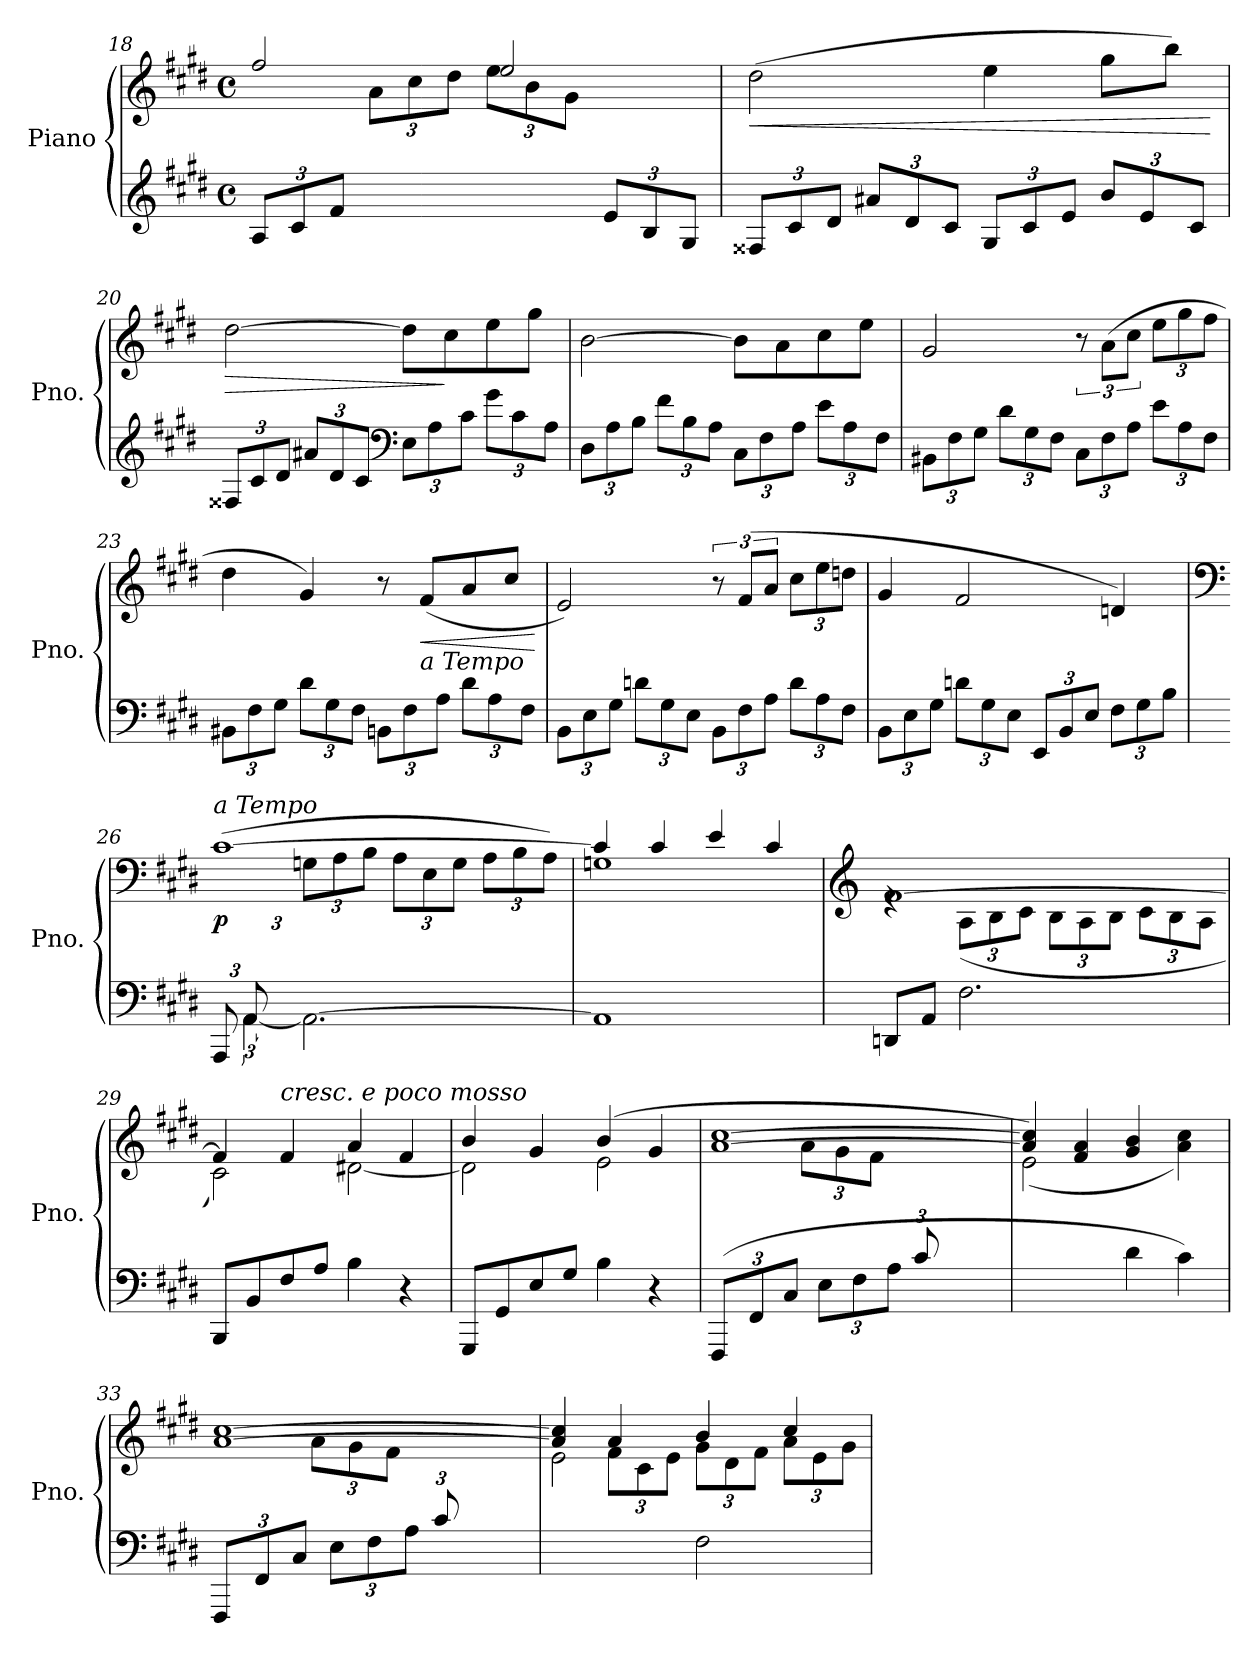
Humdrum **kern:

**kern	**kern	**dynam
*part1	*part1	*part1
*staff2	*staff1	*staff1/2
*I"Piano	*	*
*I'Pno.	*	*
*clefG2	*clefG2	*
*k[f#c#g#d#]	*k[f#c#g#d#]	*
*M4/4	*M4/4	*
*met(c)	*met(c)	*
*Xbrackettup	*	*
=18	=18	=18
*^	*^	*
12A/L	1ryy	4ryy	2ff#/	.
12c#/	.	.	.	.
12f#/J	.	.	.	.
*	*	*Xbrackettup	*	*
2ryy	.	12a\L	.	.
.	.	12cc#\	.	.
.	.	12dd#\J	.	.
.	.	12ee\L	2ee/	.
.	.	12b\	.	.
.	.	12g#\J	.	.
12e/L	.	4ryy	.	.
12B/	.	.	.	.
12G#/J	.	.	.	.
*v	*v	*	*	*
*	*v	*v	*
=19	=19	=19
!	!	!LO:HP:b
12F##X/L	(>2dd#\	<
12c#/	.	.
12d#/J	.	.
12a#X/L	.	.
12d#/	.	.
12c#/J	.	.
12G#/L	4ee\	.
12c#/	.	.
12e/J	.	.
12b/L	8gg#\L	.
12e/	.	.
.	8bb\J)	.
12c#/J	.	.
.	.	[
!!LO:LB:g=z
=20	=20	=20
!	!	!LO:HP:b
12F##X/L	[2dd#\	>
12c#/	.	.
12d#/J	.	.
12a#X/L	.	.
12d#/	.	.
12c#/J	.	.
*clefF4	*	*
12E\L	8dd#\L]	.
12A\	.	.
.	8cc#\	]
12c#\J	.	.
12g#\L	8ee\	.
12c#\	.	.
.	8gg#\J	.
12A\J	.	.
=21	=21	=21
12D#\L	[2b\	.
12A\	.	.
12B\J	.	.
12f#\L	.	.
12B\	.	.
12A\J	.	.
12C#\L	8b\L]	.
12F#\	.	.
.	8a\	.
12A\J	.	.
12e\L	8cc#\	.
12A\	.	.
.	8ee\J	.
12F#\J	.	.
=22	=22	=22
12BB#X\L	2g#/	.
12F#\	.	.
12G#\J	.	.
12d#\L	.	.
12G#\	.	.
12F#\J	.	.
*	*brackettup	*
!	!	!LO:DY:a=2
!	!	!LO:DY:n=1:a=2
12C#\L	12r	p other-dynamics
12F#\	(>12a\L	.
12A\J	12cc#\J	.
*	*Xbrackettup	*
12e\L	12ee\L	.
12A\	12gg#\	.
12F#\J	12ff#\J	.
!!LO:LB:g=z
=23	=23	=23
12BB#X\L	4dd#\	.
12F#\	.	.
12G#\J	.	.
12d#\L	4g#/)	.
12G#\	.	.
12F#\J	.	.
12BBn\L	8r	.
12F#\	.	.
!	!LO:TX:b:i:t=a Tempo	!
!	!	!LO:HP:b
.	(<8f#/L	<
12A\J	.	.
12d#\L	8a/	.
12A\	.	.
.	8cc#/J	.
12F#\J	.	.
.	.	[
=24	=24	=24
12BB\L	2e/)	.
12E\	.	.
12G#\J	.	.
12dn\L	.	.
12G#\	.	.
12E\J	.	.
*	*brackettup	*
!	!	!LO:DY:b
!	!	!LO:DY:n=1:b
12BB\L	12r	p other-dynamics
12F#\	(>12f#/L	.
12A\J	12a/J	.
*	*Xbrackettup	*
12d\L	12cc#\L	.
12A\	12ee\	.
12F#\J	12ddn\J	.
=25	=25	=25
12BB\L	4g#/	.
12E\	.	.
12G#\J	.	.
12dn\L	2f#/	.
12G#\	.	.
12E\J	.	.
12EE/L	.	.
12BB/	.	.
12E/J	.	.
12F#\L	4dn/)	.
12G#\	.	.
12B\J	.	.
=26	=26	=26
*	*clefF4	*
*^	*	*
*	*brackettup	*	*
*	*	*^	*
!	!	!LO:TX:a:i:t=a Tempo	!	!
!	!	!	!	!LO:DY:b
(>12AAA/L	12ryy	(>[1c#	6ryy	p
12AA/	[6AA\	.	.	.
6%5ryy	.	.	12E\J	.
.	2.AA\_	.	12Gn\L	.
.	.	.	12A\	.
.	.	.	12B\J	.
.	.	.	12A\L	.
.	.	.	12E\	.
.	.	.	12G\J	.
.	.	.	12A\L	.
.	.	.	12B\	.
.	.	.	12A\J)	.
!!LO:LB:g=z	!!
=27	=27	=27	=27	=27
1ryy	1AA]	4c#/]	1Gn	.
.	.	4c#/	.	.
.	.	4e/	.	.
.	.	4c#/)	.	.
*v	*v	*	*	*
=28	=28	=28	=28
*	*clefG2	*	*
8DDn/L	[1f#	4re	.
8AA/J	.	.	.
2.F#\	.	(>12A\L	.
.	.	12B\	.
.	.	12c#\J	.
.	.	12B\L	.
.	.	12A\	.
.	.	12B\J	.
.	.	12c#\L	.
.	.	12B\	.
.	.	12A\J	.
=29	=29	=29	=29
8BBB/L	4f#/]	2c#\)	.
8BB/	.	.	.
!	!LO:TX:a:i:t=cresc. e poco mosso	!	!
8F#/	4f#/	.	.
8A/J	.	.	.
4B\	4a/	[2d#X\	.
4r	4f#/	.	.
=30	=30	=30	=30
8GGG#/L	4b/	2d#\]	.
8GG#/	.	.	.
8E/	4g#/	.	.
8G#/J	.	.	.
4B\	(>4b/	2e\	.
4r	4g#/	.	.
=31	=31	=31	=31
*Xbrackettup	*	*	*
(<12FFF#/L	[1a [1cc#	12%7ryy	.
12FF#/	.	.	.
12C#/J	.	.	.
12E\L	.	.	.
12F#\	.	.	.
12A\J	.	.	.
12c#/L	.	.	.
12%5ryy	.	12e\	.
.	.	12f#\J	.
.	.	12a\L	.
.	.	12g#\	.
.	.	12f#\J	.
!!LO:PB:g=z	!!
=32	=32	=32	=32
2ryy	4a/] 4cc#/]	(<2e\)	.
.	4f#/ 4a/	.	.
4d#\	4g#/ 4b/	2ryy	.
4c#\)	4a\ 4cc#\)	.	.
=33	=33	=33	=33
(<12FFF#/L	[1a [1cc#	12%7ryy	.
12FF#/	.	.	.
12C#/J	.	.	.
12E\L	.	.	.
12F#\	.	.	.
12A\J	.	.	.
12c#/L	.	.	.
12%5ryy	.	12e\	.
.	.	12f#\J	.
.	.	12a\L	.
.	.	12g#\	.
.	.	12f#\J	.
=34	=34	=34	=34
*	*	*^	*
2ryy	4a/] 4cc#/]	4ryy	2e\)	.
.	4a/	12f#\L	.	.
.	.	12c#\	.	.
.	.	12e\J	.	.
2F#\	4b/	12g#\L	2ryy	.
.	.	12d#\	.	.
.	.	12f#\J	.	.
.	4cc#/	12a\L	.	.
.	.	12e\	.	.
.	.	12g#\J	.	.
*	*v	*v	*v	*
=	=	=
*-	*-	*-
